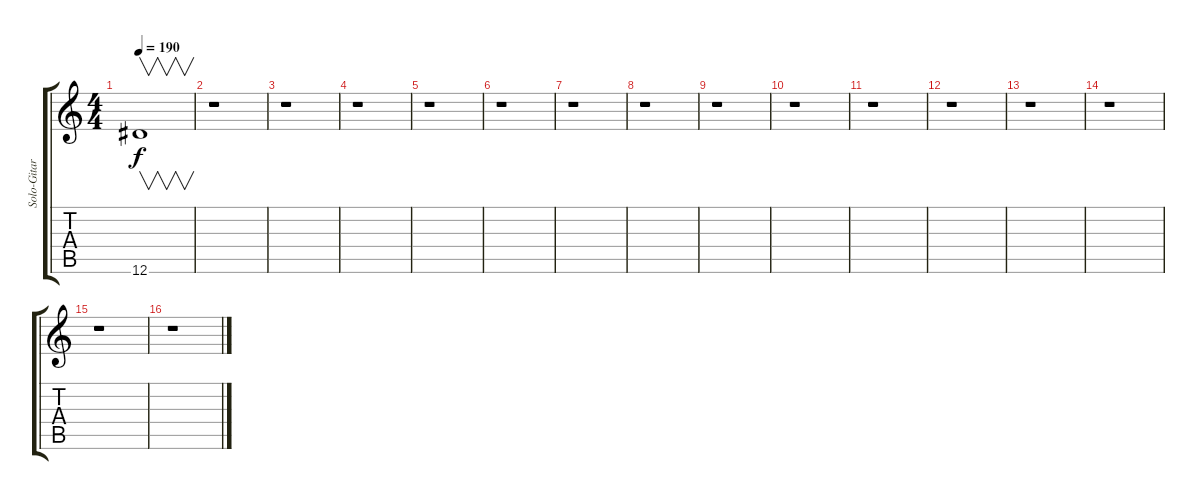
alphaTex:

\track ("Solo-Gitarre" "Solo-Gitar") {instrument distortionguitar}
\staff {score tabs}
\tuning (Eb4 Bb3 Gb3 Db3 Ab2 Eb2) {hide}
\ts (4 4)
\tempo 190
\clef g2
\ks c
12.6.1{v dy f} |
r.1 |
r.1 |
r.1 |
r.1 |
r.1 |
r.1 |
r.1 |
r.1 |
r.1 |
r.1 |
r.1 |
r.1 |
r.1 |
r.1 |
r.1
